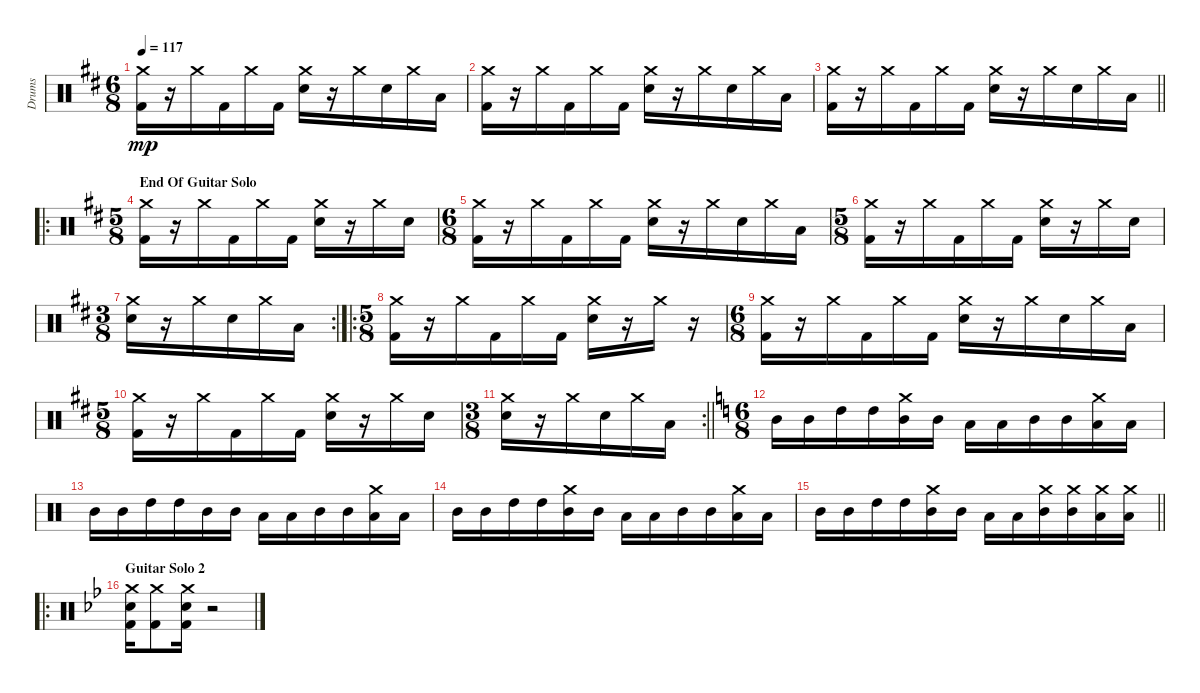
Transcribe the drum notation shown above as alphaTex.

\track ("Drums" "Drums") {instrument percussion}
\staff {score}
\articulation defaults
\ts (6 8)
\tempo 117
\clef neutral
\ks d
("Crash medium (hit)" "Kick (hit) 2").16{dy mp} r.16 "Crash medium (hit)".16 "Kick (hit) 2".16 "Crash medium (hit)".16 "Kick (hit) 2".16 ("Crash medium (hit)" "Electric Snare (hit)").16 r.16 "Crash medium (hit)".16 "Electric Snare (hit)".16 "Crash medium (hit)".16 "Low Tom (hit)".16 |
("Crash medium (hit)" "Kick (hit) 2").16 r.16 "Crash medium (hit)".16 "Kick (hit) 2".16 "Crash medium (hit)".16 "Kick (hit) 2".16 ("Crash medium (hit)" "Electric Snare (hit)").16 r.16 "Crash medium (hit)".16 "Electric Snare (hit)".16 "Crash medium (hit)".16 "Low Tom (hit)".16 |
\barLineRight lightlight
("Crash medium (hit)" "Kick (hit) 2").16 r.16 "Crash medium (hit)".16 "Kick (hit) 2".16 "Crash medium (hit)".16 "Kick (hit) 2".16 ("Crash medium (hit)" "Electric Snare (hit)").16 r.16 "Crash medium (hit)".16 "Electric Snare (hit)".16 "Crash medium (hit)".16 "Low Tom (hit)".16 |
\ro
\ts (5 8)
\section ("" "End Of Guitar Solo")
("Crash medium (hit)" "Kick (hit) 2").16 r.16 "Crash medium (hit)".16 "Kick (hit) 2".16 "Crash medium (hit)".16 "Kick (hit) 2".16 ("Crash medium (hit)" "Electric Snare (hit)").16 r.16 "Crash medium (hit)".16 "Electric Snare (hit)".16 |
\ts (6 8)
("Crash medium (hit)" "Kick (hit) 2").16 r.16 "Crash medium (hit)".16 "Kick (hit) 2".16 "Crash medium (hit)".16 "Kick (hit) 2".16 ("Crash medium (hit)" "Electric Snare (hit)").16 r.16 "Crash medium (hit)".16 "Electric Snare (hit)".16 "Crash medium (hit)".16 "Low Tom (hit)".16 |
\ts (5 8)
("Crash medium (hit)" "Kick (hit) 2").16 r.16 "Crash medium (hit)".16 "Kick (hit) 2".16 "Crash medium (hit)".16 "Kick (hit) 2".16 ("Crash medium (hit)" "Electric Snare (hit)").16 r.16 "Crash medium (hit)".16 "Electric Snare (hit)".16 |
\rc 2
\ts (3 8)
("Crash medium (hit)" "Electric Snare (hit)").16 r.16 "Crash medium (hit)".16 "Electric Snare (hit)".16 "Crash medium (hit)".16 "Low Tom (hit)".16 |
\ro
\ts (5 8)
("Crash medium (hit)" "Kick (hit) 2").16 r.16 "Crash medium (hit)".16 "Kick (hit) 2".16 "Crash medium (hit)".16 "Kick (hit) 2".16 ("Crash medium (hit)" "Electric Snare (hit)").16 r.16 "Crash medium (hit)".16 r.16 |
\ts (6 8)
("Crash medium (hit)" "Kick (hit) 2").16 r.16 "Crash medium (hit)".16 "Kick (hit) 2".16 "Crash medium (hit)".16 "Kick (hit) 2".16 ("Crash medium (hit)" "Electric Snare (hit)").16 r.16 "Crash medium (hit)".16 "Electric Snare (hit)".16 "Crash medium (hit)".16 "Low Tom (hit)".16 |
\ts (5 8)
("Crash medium (hit)" "Kick (hit) 2").16 r.16 "Crash medium (hit)".16 "Kick (hit) 2".16 "Crash medium (hit)".16 "Kick (hit) 2".16 ("Crash medium (hit)" "Electric Snare (hit)").16 r.16 "Crash medium (hit)".16 "Electric Snare (hit)".16 |
\rc 2
\ts (3 8)
\barLineRight lightlight
("Crash medium (hit)" "Electric Snare (hit)").16 r.16 "Crash medium (hit)".16 "Electric Snare (hit)".16 "Crash medium (hit)".16 "Low Tom (hit)".16 |
\ts (6 8)
\ks c "Mid Tom (hit)".16 "Mid Tom (hit)".16 "High Tom (hit)".16 "High Tom (hit)".16
("Crash medium (hit)" "Mid Tom (hit)").16 "Mid Tom (hit)".16 "Low Tom (hit)".16 "Low Tom (hit)".16 "Mid Tom (hit)".16 "Mid Tom (hit)".16 ("Crash medium (hit)" "Low Tom (hit)").16 "Low Tom (hit)".16 |
"Mid Tom (hit)".16 "Mid Tom (hit)".16 "High Tom (hit)".16 "High Tom (hit)".16 "Mid Tom (hit)".16 "Mid Tom (hit)".16 "Low Tom (hit)".16 "Low Tom (hit)".16 "Mid Tom (hit)".16 "Mid Tom (hit)".16 ("Crash medium (hit)" "Low Tom (hit)").16 "Low Tom (hit)".16 |
"Mid Tom (hit)".16 "Mid Tom (hit)".16 "High Tom (hit)".16 "High Tom (hit)".16 ("Crash medium (hit)" "Mid Tom (hit)").16 "Mid Tom (hit)".16 "Low Tom (hit)".16 "Low Tom (hit)".16 "Mid Tom (hit)".16 "Mid Tom (hit)".16 ("Crash medium (hit)" "Low Tom (hit)").16 "Low Tom (hit)".16 |
\barLineRight lightlight "Mid Tom (hit)".16 "Mid Tom (hit)".16 "High Tom (hit)".16 "High Tom (hit)".16
("Crash medium (hit)" "Mid Tom (hit)").16 "Mid Tom (hit)".16 "Low Tom (hit)".16 "Low Tom (hit)".16 ("Crash medium (hit)" "Mid Tom (hit)").16 ("Crash medium (hit)" "Mid Tom (hit)").16 ("Crash medium (hit)" "Low Tom (hit)").16 ("Crash medium (hit)" "Low Tom (hit)").16 |
\ro
\section ("" "Guitar Solo 2")
\ks bb
("Crash medium (hit)" "Kick (hit) 2" "Electric Snare (hit)").16 ("Crash medium (hit)" "Kick (hit) 2").8 ("Crash medium (hit)" "Kick (hit) 2" "Electric Snare (hit)").16 r.2
